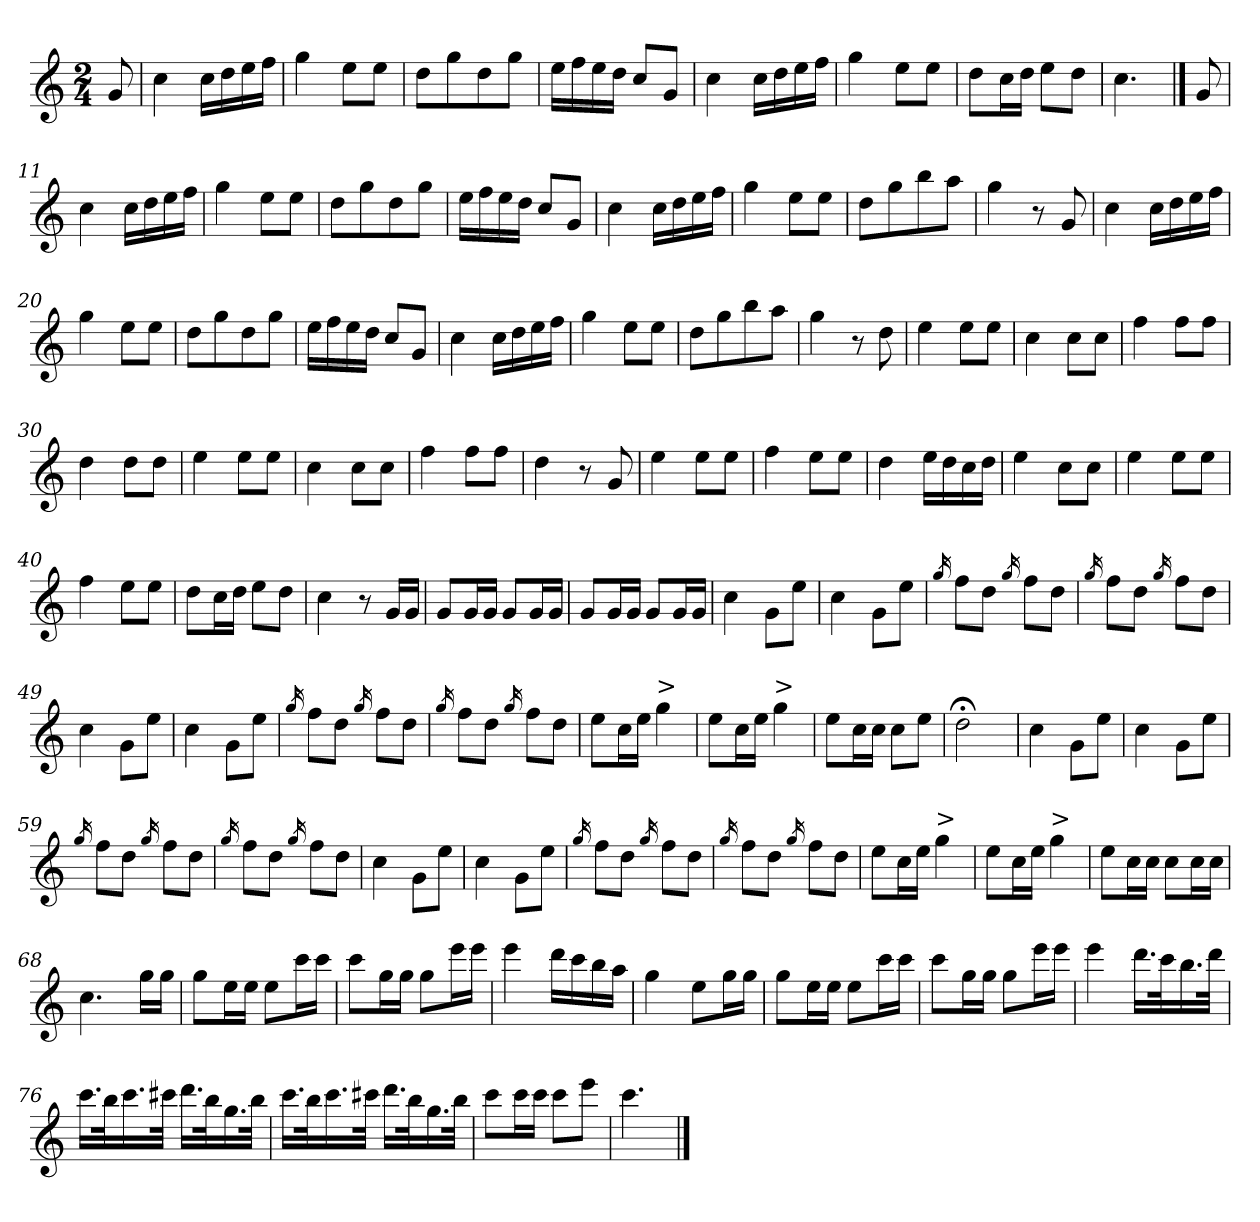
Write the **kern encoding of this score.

**kern
*part1
*staff1
*clefG2
*k[]
*M2/4
=1
8g/
=2
4cc\
16cc\LL
16dd\
16ee\
16ff\JJ
=3
4gg\
8ee\L
8ee\J
=4
8dd\L
8gg\
8dd\
8gg\J
=5
16ee\LL
16ff\
16ee\
16dd\JJ
8cc/L
8g/J
=6
4cc\
16cc\LL
16dd\
16ee\
16ff\JJ
=7
4gg\
8ee\L
8ee\J
=8
8dd\L
16cc\L
16dd\JJ
8ee\L
8dd\J
=9
4.cc\
==10
8g/
=11
4cc\
16cc\LL
16dd\
16ee\
16ff\JJ
=12
4gg\
8ee\L
8ee\J
!!LO:LB:g=z
=13
8dd\L
8gg\
8dd\
8gg\J
=14
16ee\LL
16ff\
16ee\
16dd\JJ
8cc/L
8g/J
=15
4cc\
16cc\LL
16dd\
16ee\
16ff\JJ
=16
4gg\
8ee\L
8ee\J
=17
8dd\L
8gg\
8bb\
8aa\J
=18
4gg\
8r
8g/
=19
4cc\
16cc\LL
16dd\
16ee\
16ff\JJ
=20
4gg\
8ee\L
8ee\J
=21
8dd\L
8gg\
8dd\
8gg\J
=22
16ee\LL
16ff\
16ee\
16dd\JJ
8cc/L
8g/J
!!LO:LB:g=z
=23
4cc\
16cc\LL
16dd\
16ee\
16ff\JJ
=24
4gg\
8ee\L
8ee\J
=25
8dd\L
8gg\
8bb\
8aa\J
=26
4gg\
8r
8dd\
=27
4ee\
8ee\L
8ee\J
=28
4cc\
8cc\L
8cc\J
=29
4ff\
8ff\L
8ff\J
=30
4dd\
8dd\L
8dd\J
=31
4ee\
8ee\L
8ee\J
=32
4cc\
8cc\L
8cc\J
=33
4ff\
8ff\L
8ff\J
=34
4dd\
8r
8g/
=35
4ee\
8ee\L
8ee\J
!!LO:LB:g=z
=36
4ff\
8ee\L
8ee\J
=37
4dd\
16ee\LL
16dd\
16cc\
16dd\JJ
=38
4ee\
8cc\L
8cc\J
=39
4ee\
8ee\L
8ee\J
=40
4ff\
8ee\L
8ee\J
=41
8dd\L
16cc\L
16dd\JJ
8ee\L
8dd\J
=42
4cc\
8r
16g/LL
16g/JJ
=43
8g/L
16g/L
16g/JJ
8g/L
16g/L
16g/JJ
=44
8g/L
16g/L
16g/JJ
8g/L
16g/L
16g/JJ
=45
4cc\
8g\L
8ee\J
=46
4cc\
8g\L
8ee\J
!!LO:LB:g=z
=47
16qgg/
8ff\L
8dd\J
16qgg/
8ff\L
8dd\J
=48
16qgg/
8ff\L
8dd\J
16qgg/
8ff\L
8dd\J
=49
4cc\
8g\L
8ee\J
=50
4cc\
8g\L
8ee\J
=51
16qgg/
8ff\L
8dd\J
16qgg/
8ff\L
8dd\J
=52
16qgg/
8ff\L
8dd\J
16qgg/
8ff\L
8dd\J
=53
8ee\L
16cc\L
16ee\JJ
!LO:TX:a:t=>
4gg\
=54
8ee\L
16cc\L
16ee\JJ
!LO:TX:a:t=>
4gg\
=55
8ee\L
16cc\L
16cc\JJ
8cc\L
8ee\J
=56
2dd;<\
!!LO:LB:g=z
=57
4cc\
8g\L
8ee\J
=58
4cc\
8g\L
8ee\J
=59
16qgg/
8ff\L
8dd\J
16qgg/
8ff\L
8dd\J
=60
16qgg/
8ff\L
8dd\J
16qgg/
8ff\L
8dd\J
=61
4cc\
8g\L
8ee\J
=62
4cc\
8g\L
8ee\J
=63
16qgg/
8ff\L
8dd\J
16qgg/
8ff\L
8dd\J
=64
16qgg/
8ff\L
8dd\J
16qgg/
8ff\L
8dd\J
=65
8ee\L
16cc\L
16ee\JJ
!LO:TX:a:t=>
4gg\
=66
8ee\L
16cc\L
16ee\JJ
!LO:TX:a:t=>
4gg\
!!LO:LB:g=z
=67
8ee\L
16cc\L
16cc\JJ
8cc\L
16cc\L
16cc\JJ
=68
4.cc\
16gg\LL
16gg\JJ
=69
8gg\L
16ee\L
16ee\JJ
8ee\L
16ccc\L
16ccc\JJ
=70
8ccc\L
16gg\L
16gg\JJ
8gg\L
16eee\L
16eee\JJ
=71
4eee\
16ddd\LL
16ccc\
16bb\
16aa\JJ
=72
4gg\
8ee\L
16gg\L
16gg\JJ
=73
8gg\L
16ee\L
16ee\JJ
8ee\L
16ccc\L
16ccc\JJ
=74
8ccc\L
16gg\L
16gg\JJ
8gg\L
16eee\L
16eee\JJ
!!LO:LB:g=z
=75
4eee\
16.ddd\LL
32ccc\K
16.bb\
32ddd\JJk
=76
16.ccc\LL
32bb\K
16.ccc\
32ccc#X\JJk
16.ddd\LL
32bb\K
16.gg\
32bb\JJk
=77
16.ccc\LL
32bb\K
16.ccc\
32ccc#X\JJk
16.ddd\LL
32bb\K
16.gg\
32bb\JJk
=78
8ccc\L
16ccc\L
16ccc\JJ
8ccc\L
8eee\J
=79
4.ccc\
==
*-
